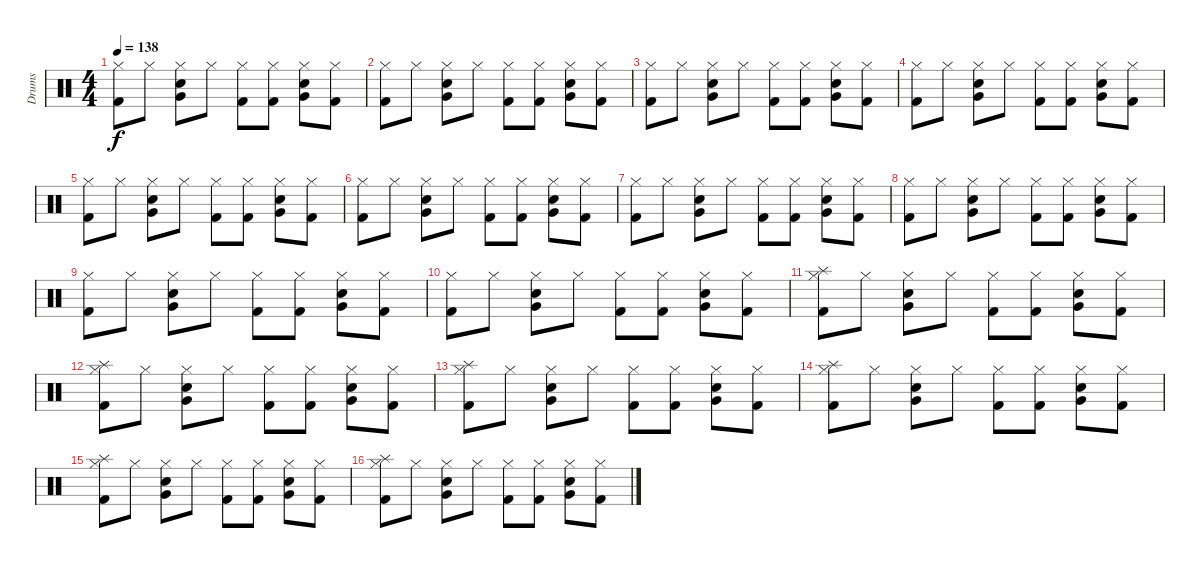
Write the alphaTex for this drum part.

\track ("Drums" "Drums") {instrument percussion}
\staff {score}
\articulation defaults
\ts (4 4)
\tempo 138
\clef neutral
\ks c
("Hi-Hat (closed)" "Kick (hit) 2").8{dy f} "Hi-Hat (closed)".8 ("Hi-Hat (closed)" "Snare (hit) 2" "Very Low Tom (hit)").8 "Hi-Hat (closed)".8 ("Hi-Hat (closed)" "Kick (hit) 2").8 ("Hi-Hat (closed)" "Kick (hit) 2").8 ("Hi-Hat (closed)" "Snare (hit) 2" "Very Low Tom (hit)").8 ("Hi-Hat (closed)" "Kick (hit) 2").8 |
("Hi-Hat (closed)" "Kick (hit) 2").8 "Hi-Hat (closed)".8 ("Hi-Hat (closed)" "Snare (hit) 2" "Very Low Tom (hit)").8 "Hi-Hat (closed)".8 ("Hi-Hat (closed)" "Kick (hit) 2").8 ("Hi-Hat (closed)" "Kick (hit) 2").8 ("Hi-Hat (closed)" "Snare (hit) 2" "Very Low Tom (hit)").8 ("Hi-Hat (closed)" "Kick (hit) 2").8 |
("Hi-Hat (closed)" "Kick (hit) 2").8 "Hi-Hat (closed)".8 ("Hi-Hat (closed)" "Snare (hit) 2" "Very Low Tom (hit)").8 "Hi-Hat (closed)".8 ("Hi-Hat (closed)" "Kick (hit) 2").8 ("Hi-Hat (closed)" "Kick (hit) 2").8 ("Hi-Hat (closed)" "Snare (hit) 2" "Very Low Tom (hit)").8 ("Hi-Hat (closed)" "Kick (hit) 2").8 |
("Hi-Hat (closed)" "Kick (hit) 2").8 "Hi-Hat (closed)".8 ("Hi-Hat (closed)" "Snare (hit) 2" "Very Low Tom (hit)").8 "Hi-Hat (closed)".8 ("Hi-Hat (closed)" "Kick (hit) 2").8 ("Hi-Hat (closed)" "Kick (hit) 2").8 ("Hi-Hat (closed)" "Snare (hit) 2" "Very Low Tom (hit)").8 ("Hi-Hat (closed)" "Kick (hit) 2").8 |
("Hi-Hat (closed)" "Kick (hit) 2").8 "Hi-Hat (closed)".8 ("Hi-Hat (closed)" "Snare (hit) 2" "Very Low Tom (hit)").8 "Hi-Hat (closed)".8 ("Hi-Hat (closed)" "Kick (hit) 2").8 ("Hi-Hat (closed)" "Kick (hit) 2").8 ("Hi-Hat (closed)" "Snare (hit) 2" "Very Low Tom (hit)").8 ("Hi-Hat (closed)" "Kick (hit) 2").8 |
("Hi-Hat (closed)" "Kick (hit) 2").8 "Hi-Hat (closed)".8 ("Hi-Hat (closed)" "Snare (hit) 2" "Very Low Tom (hit)").8 "Hi-Hat (closed)".8 ("Hi-Hat (closed)" "Kick (hit) 2").8 ("Hi-Hat (closed)" "Kick (hit) 2").8 ("Hi-Hat (closed)" "Snare (hit) 2" "Very Low Tom (hit)").8 ("Hi-Hat (closed)" "Kick (hit) 2").8 |
("Hi-Hat (closed)" "Kick (hit) 2").8 "Hi-Hat (closed)".8 ("Hi-Hat (closed)" "Snare (hit) 2" "Very Low Tom (hit)").8 "Hi-Hat (closed)".8 ("Hi-Hat (closed)" "Kick (hit) 2").8 ("Hi-Hat (closed)" "Kick (hit) 2").8 ("Hi-Hat (closed)" "Snare (hit) 2" "Very Low Tom (hit)").8 ("Hi-Hat (closed)" "Kick (hit) 2").8 |
("Hi-Hat (closed)" "Kick (hit) 2").8 "Hi-Hat (closed)".8 ("Hi-Hat (closed)" "Snare (hit) 2" "Very Low Tom (hit)").8 "Hi-Hat (closed)".8 ("Hi-Hat (closed)" "Kick (hit) 2").8 ("Hi-Hat (closed)" "Kick (hit) 2").8 ("Hi-Hat (closed)" "Snare (hit) 2" "Very Low Tom (hit)").8 ("Hi-Hat (closed)" "Kick (hit) 2").8 |
("Hi-Hat (closed)" "Kick (hit) 2").8 "Hi-Hat (closed)".8 ("Hi-Hat (closed)" "Snare (hit) 2" "Very Low Tom (hit)").8 "Hi-Hat (closed)".8 ("Hi-Hat (closed)" "Kick (hit) 2").8 ("Hi-Hat (closed)" "Kick (hit) 2").8 ("Hi-Hat (closed)" "Snare (hit) 2" "Very Low Tom (hit)").8 ("Hi-Hat (closed)" "Kick (hit) 2").8 |
("Hi-Hat (closed)" "Kick (hit) 2").8 "Hi-Hat (closed)".8 ("Hi-Hat (closed)" "Snare (hit) 2" "Very Low Tom (hit)").8 "Hi-Hat (closed)".8 ("Hi-Hat (closed)" "Kick (hit) 2").8 ("Hi-Hat (closed)" "Kick (hit) 2").8 ("Hi-Hat (closed)" "Snare (hit) 2" "Very Low Tom (hit)").8 ("Hi-Hat (closed)" "Kick (hit) 2").8 |
("Hi-Hat (closed)" "Kick (hit) 2" "Splash (hit)").8 "Hi-Hat (closed)".8 ("Hi-Hat (closed)" "Snare (hit) 2" "Very Low Tom (hit)").8 "Hi-Hat (closed)".8 ("Hi-Hat (closed)" "Kick (hit) 2").8 ("Hi-Hat (closed)" "Kick (hit) 2").8 ("Hi-Hat (closed)" "Snare (hit) 2" "Very Low Tom (hit)").8 ("Hi-Hat (closed)" "Kick (hit) 2").8 |
("Hi-Hat (closed)" "Kick (hit) 2" "Splash (hit)").8 "Hi-Hat (closed)".8 ("Hi-Hat (closed)" "Snare (hit) 2" "Very Low Tom (hit)").8 "Hi-Hat (closed)".8 ("Hi-Hat (closed)" "Kick (hit) 2").8 ("Hi-Hat (closed)" "Kick (hit) 2").8 ("Hi-Hat (closed)" "Snare (hit) 2" "Very Low Tom (hit)").8 ("Hi-Hat (closed)" "Kick (hit) 2").8 |
("Hi-Hat (closed)" "Kick (hit) 2" "Splash (hit)").8 "Hi-Hat (closed)".8 ("Hi-Hat (closed)" "Snare (hit) 2" "Very Low Tom (hit)").8 "Hi-Hat (closed)".8 ("Hi-Hat (closed)" "Kick (hit) 2").8 ("Hi-Hat (closed)" "Kick (hit) 2").8 ("Hi-Hat (closed)" "Snare (hit) 2" "Very Low Tom (hit)").8 ("Hi-Hat (closed)" "Kick (hit) 2").8 |
("Hi-Hat (closed)" "Kick (hit) 2" "Splash (hit)").8 "Hi-Hat (closed)".8 ("Hi-Hat (closed)" "Snare (hit) 2" "Very Low Tom (hit)").8 "Hi-Hat (closed)".8 ("Hi-Hat (closed)" "Kick (hit) 2").8 ("Hi-Hat (closed)" "Kick (hit) 2").8 ("Hi-Hat (closed)" "Snare (hit) 2" "Very Low Tom (hit)").8 ("Hi-Hat (closed)" "Kick (hit) 2").8 |
("Hi-Hat (closed)" "Kick (hit) 2" "Splash (hit)").8 "Hi-Hat (closed)".8 ("Hi-Hat (closed)" "Snare (hit) 2" "Very Low Tom (hit)").8 "Hi-Hat (closed)".8 ("Hi-Hat (closed)" "Kick (hit) 2").8 ("Hi-Hat (closed)" "Kick (hit) 2").8 ("Hi-Hat (closed)" "Snare (hit) 2" "Very Low Tom (hit)").8 ("Hi-Hat (closed)" "Kick (hit) 2").8 |
("Hi-Hat (closed)" "Kick (hit) 2" "Splash (hit)").8 "Hi-Hat (closed)".8 ("Hi-Hat (closed)" "Snare (hit) 2" "Very Low Tom (hit)").8 "Hi-Hat (closed)".8 ("Hi-Hat (closed)" "Kick (hit) 2").8 ("Hi-Hat (closed)" "Kick (hit) 2").8 ("Hi-Hat (closed)" "Snare (hit) 2" "Very Low Tom (hit)").8 ("Hi-Hat (closed)" "Kick (hit) 2").8
